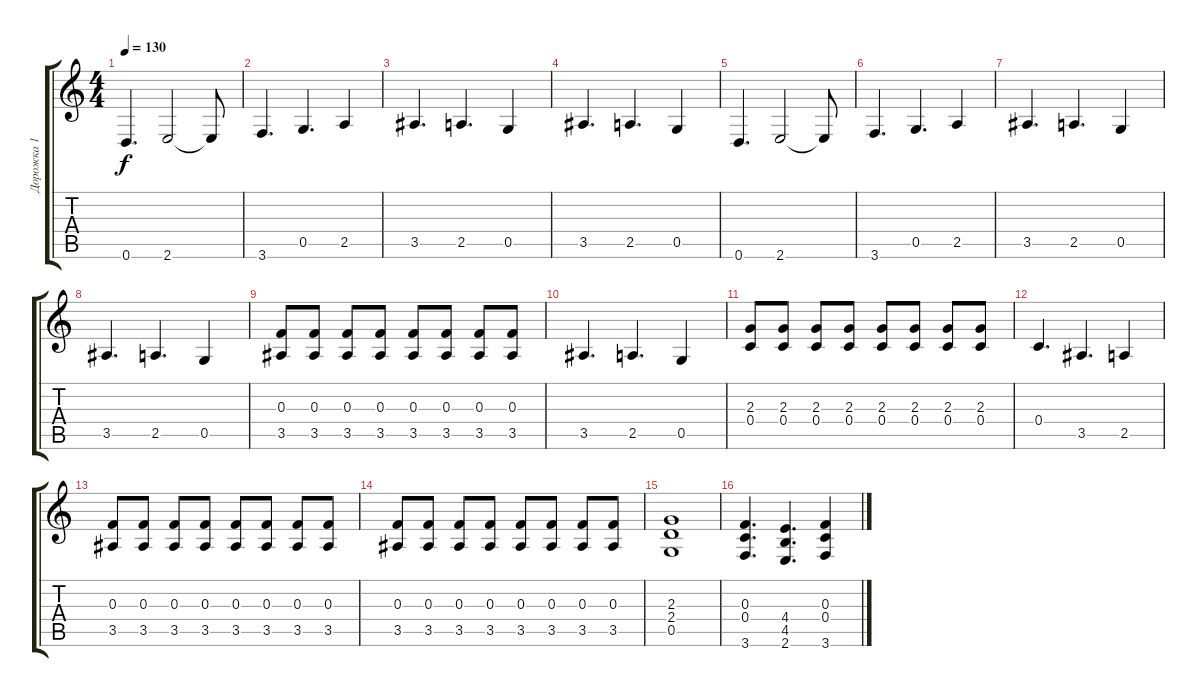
\track ("Дорожка 1" "Дорожка 1") {instrument distortionguitar}
\staff {score tabs}
\tuning (D4 A3 F3 C3 G2 D2) {hide}
\ts (4 4)
\tempo 130
\clef g2
\ks c
0.6.4{d dy f} 2.6.2 2.6{t}.8 |
3.6.4{d} 0.5.4{d} 2.5.4 |
3.5.4{d} 2.5.4{d} 0.5.4 |
3.5.4{d} 2.5.4{d} 0.5.4 |
0.6.4{d} 2.6.2 2.6{t}.8 |
3.6.4{d} 0.5.4{d} 2.5.4 |
3.5.4{d} 2.5.4{d} 0.5.4 |
3.5.4{d} 2.5.4{d} 0.5.4 |
(0.3 3.5).8 (0.3 3.5).8 (0.3 3.5).8 (0.3 3.5).8 (0.3 3.5).8 (0.3 3.5).8 (0.3 3.5).8 (0.3 3.5).8 |
3.5.4{d} 2.5.4{d} 0.5.4 |
(2.3 0.4).8 (2.3 0.4).8 (2.3 0.4).8 (2.3 0.4).8 (2.3 0.4).8 (2.3 0.4).8 (2.3 0.4).8 (2.3 0.4).8 |
0.4.4{d} 3.5.4{d} 2.5.4 |
(0.3 3.5).8 (0.3 3.5).8 (0.3 3.5).8 (0.3 3.5).8 (0.3 3.5).8 (0.3 3.5).8 (0.3 3.5).8 (0.3 3.5).8 |
(0.3 3.5).8 (0.3 3.5).8 (0.3 3.5).8 (0.3 3.5).8 (0.3 3.5).8 (0.3 3.5).8 (0.3 3.5).8 (0.3 3.5).8 |
(2.3 2.4 0.5).1 |
(0.3 0.4 3.6).4{d} (4.4 4.5 2.6).4{d} (0.3 0.4 3.6).4
